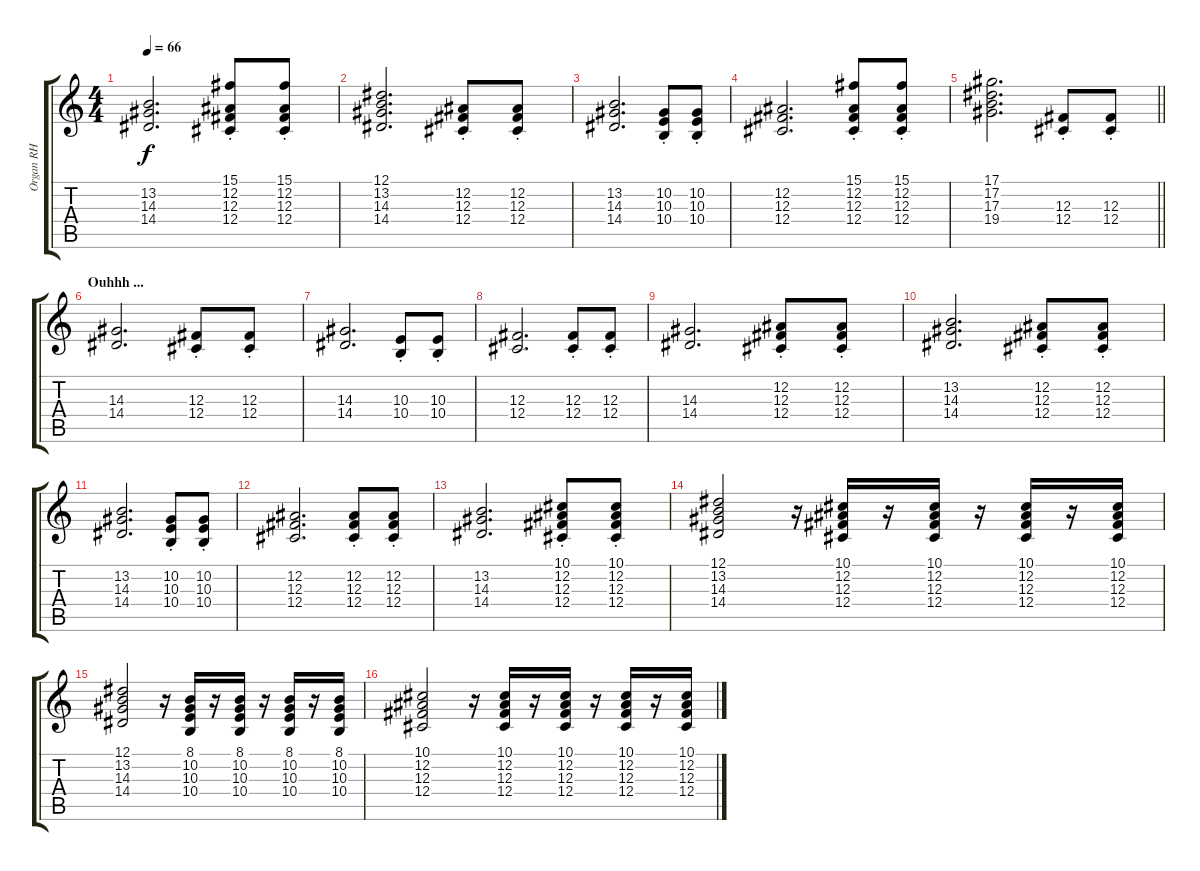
\track ("Organ RH" "Organ RH") {instrument rockorgan}
\staff {score tabs}
\tuning (Eb4 Bb3 Gb3 Db3 Ab2 Eb2) {hide}
\ts (4 4)
\tempo 66
\clef g2
\ks c
(13.2 14.3 14.4).2{d dy f} (15.1{st} 12.2{st} 12.3{st} 12.4{st}).8{volume 11} (15.1{st} 12.2{st} 12.3{st} 12.4{st}).8 |
(12.1 13.2 14.3 14.4).2{d} (12.2{st} 12.3{st} 12.4{st}).8 (12.2{st} 12.3{st} 12.4{st}).8 |
(13.2 14.3 14.4).2{d} (10.2{st} 10.3{st} 10.4{st}).8 (10.2{st} 10.3{st} 10.4{st}).8 |
(12.2 12.3 12.4).2{d} (15.1{st} 12.2{st} 12.3{st} 12.4{st}).8 (15.1{st} 12.2{st} 12.3{st} 12.4{st}).8 |
\barLineRight lightlight
(17.1 17.2 17.3 19.4).2{d} (12.3{st} 12.4{st}).8 (12.3{st} 12.4{st}).8 |
\section ("" "Ouhhh ...")
(14.3 14.4).2{d} (12.3{st} 12.4{st}).8 (12.3{st} 12.4{st}).8 |
(14.3 14.4).2{d} (10.3{st} 10.4{st}).8 (10.3{st} 10.4{st}).8 |
(12.3 12.4).2{d} (12.3{st} 12.4{st}).8 (12.3{st} 12.4{st}).8 |
(14.3 14.4).2{d} (12.2{st} 12.3{st} 12.4{st}).8 (12.2{st} 12.3{st} 12.4{st}).8 |
(13.2 14.3 14.4).2{d} (12.2{st} 12.3{st} 12.4{st}).8 (12.2{st} 12.3{st} 12.4{st}).8 |
(13.2 14.3 14.4).2{d} (10.2{st} 10.3{st} 10.4{st}).8 (10.2{st} 10.3{st} 10.4{st}).8 |
(12.2 12.3 12.4).2{d} (12.2{st} 12.3{st} 12.4{st}).8 (12.2{st} 12.3{st} 12.4{st}).8 |
(13.2 14.3 14.4).2{d} (10.1{st} 12.2{st} 12.3{st} 12.4{st}).8 (10.1{st} 12.2{st} 12.3{st} 12.4{st}).8 |
(12.1 13.2 14.3 14.4).2 r.16 (10.1 12.2 12.3 12.4).16 r.16 (10.1 12.2 12.3 12.4).16 r.16 (10.1 12.2 12.3 12.4).16 r.16 (10.1 12.2 12.3 12.4).16 |
(12.1 13.2 14.3 14.4).2 r.16 (8.1 10.2 10.3 10.4).16 r.16 (8.1 10.2 10.3 10.4).16 r.16 (8.1 10.2 10.3 10.4).16 r.16 (8.1 10.2 10.3 10.4).16 |
(10.1 12.2 12.3 12.4).2 r.16 (10.1 12.2 12.3 12.4).16 r.16 (10.1 12.2 12.3 12.4).16 r.16 (10.1 12.2 12.3 12.4).16 r.16 (10.1 12.2 12.3 12.4).16
